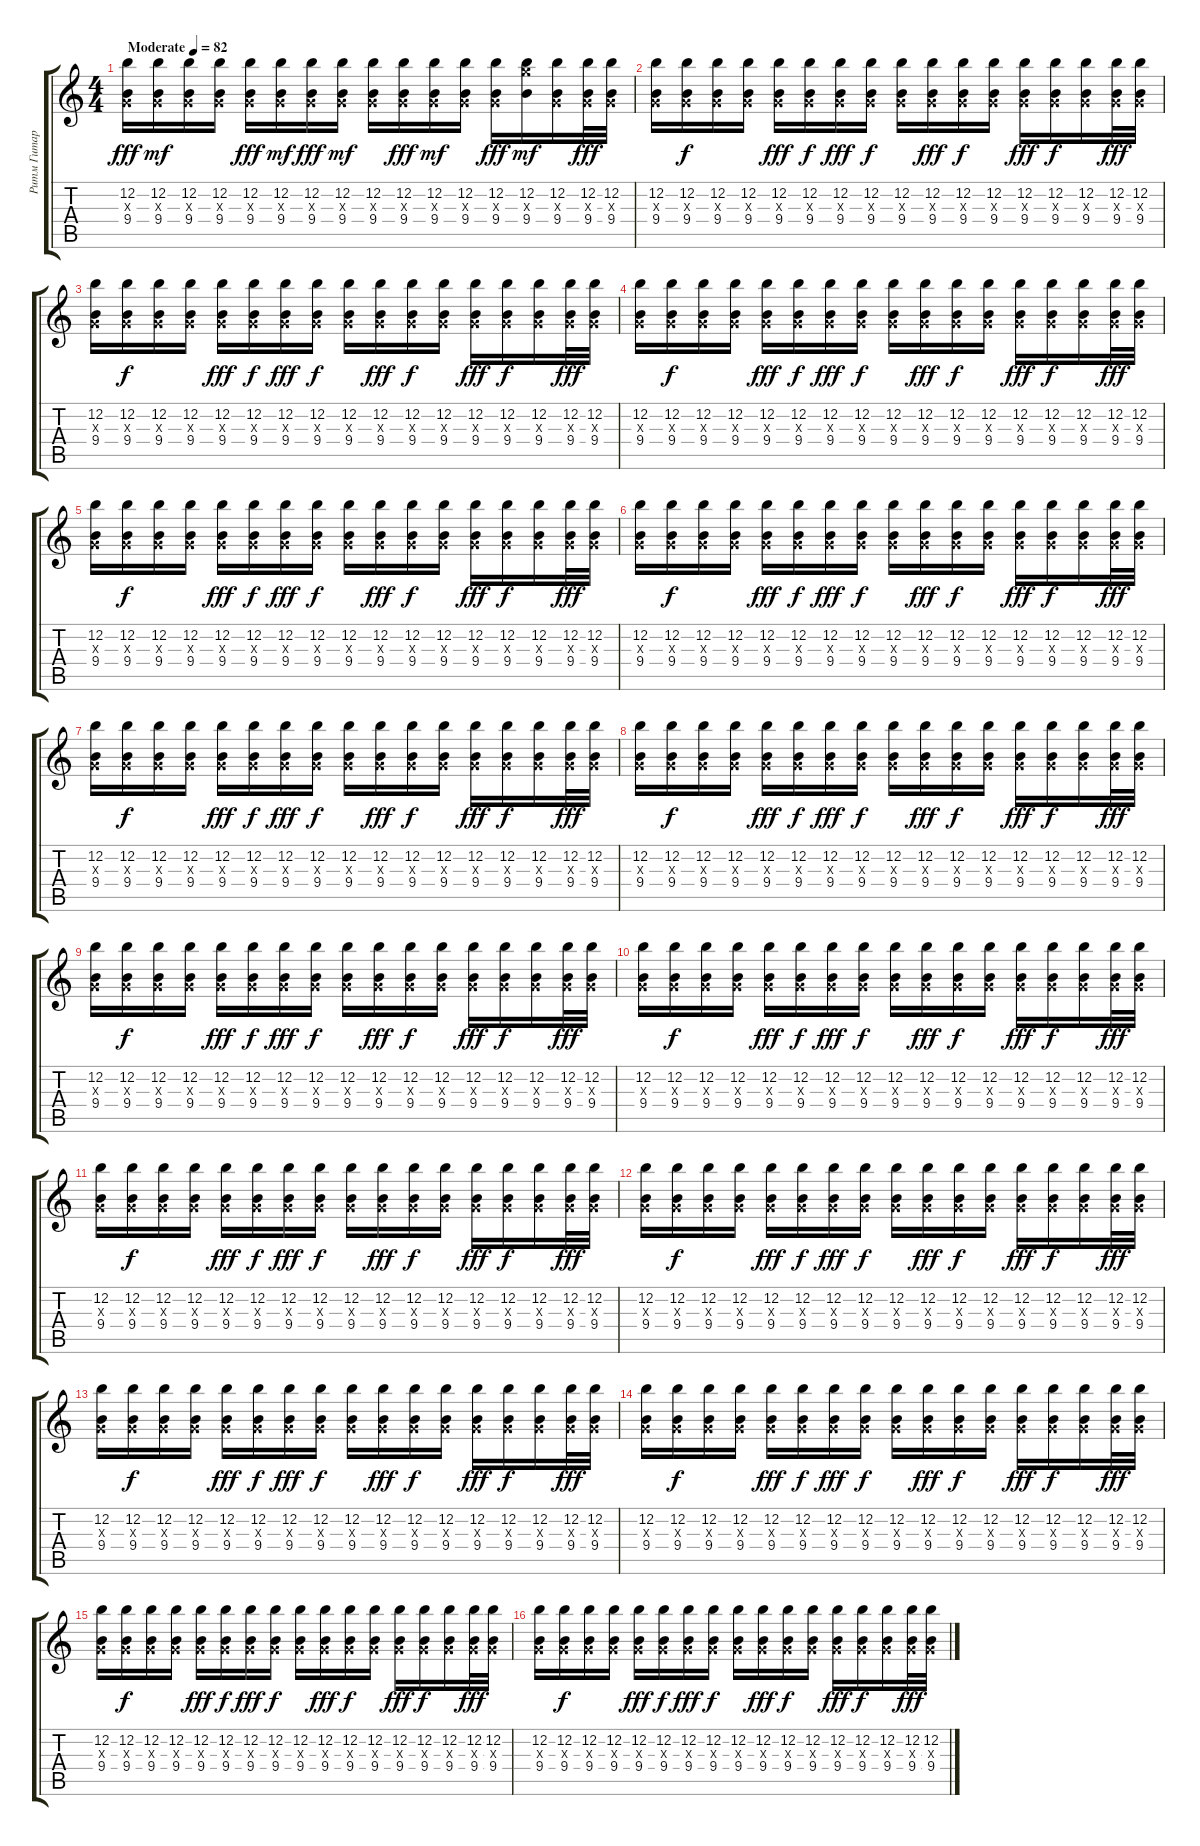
\track ("Ритм Гитара" "Ритм Гитар") {instrument electricguitarjazz}
\staff {score tabs}
\tuning (E4 B3 G3 D3 A2 E2) {hide}
\ts (4 4)
\tempo (82 "Moderate")
\clef g2
\ks c
(12.2 0.3{x} 9.4).16{dy fff instrument electricguitarjazz} (12.2 0.3{x} 9.4).16{dy mf} (12.2 0.3{x} 9.4).16 (12.2 0.3{x} 9.4).16 (12.2 0.3{x} 9.4).16{dy fff} (12.2 0.3{x} 9.4).16{dy mf} (12.2 0.3{x} 9.4).16{dy fff} (12.2 0.3{x} 9.4).16{dy mf} (12.2 0.3{x} 9.4).16 (12.2 0.3{x} 9.4).16{dy fff} (12.2 0.3{x} 9.4).16{dy mf} (12.2 0.3{x} 9.4).16 (12.2 0.3{x} 9.4).16{dy fff} (12.2 12.3{x} 9.4).16{dy mf} (12.2 0.3{x} 9.4).16 (12.2 0.3{x} 9.4).32{dy fff} (12.2 0.3{x} 9.4).32 |
(12.2 0.3{x} 9.4).16 (12.2 0.3{x} 9.4).16{dy f} (12.2 0.3{x} 9.4).16 (12.2 0.3{x} 9.4).16 (12.2 0.3{x} 9.4).16{dy fff} (12.2 0.3{x} 9.4).16{dy f} (12.2 0.3{x} 9.4).16{dy fff} (12.2 0.3{x} 9.4).16{dy f} (12.2 0.3{x} 9.4).16 (12.2 0.3{x} 9.4).16{dy fff} (12.2 0.3{x} 9.4).16{dy f} (12.2 0.3{x} 9.4).16 (12.2 0.3{x} 9.4).16{dy fff} (12.2 0.3{x} 9.4).16{dy f} (12.2 0.3{x} 9.4).16 (12.2 0.3{x} 9.4).32{dy fff} (12.2 0.3{x} 9.4).32 |
(12.2 0.3{x} 9.4).16 (12.2 0.3{x} 9.4).16{dy f} (12.2 0.3{x} 9.4).16 (12.2 0.3{x} 9.4).16 (12.2 0.3{x} 9.4).16{dy fff} (12.2 0.3{x} 9.4).16{dy f} (12.2 0.3{x} 9.4).16{dy fff} (12.2 0.3{x} 9.4).16{dy f} (12.2 0.3{x} 9.4).16 (12.2 0.3{x} 9.4).16{dy fff} (12.2 0.3{x} 9.4).16{dy f} (12.2 0.3{x} 9.4).16 (12.2 0.3{x} 9.4).16{dy fff} (12.2 0.3{x} 9.4).16{dy f} (12.2 0.3{x} 9.4).16 (12.2 0.3{x} 9.4).32{dy fff} (12.2 0.3{x} 9.4).32 |
(12.2 0.3{x} 9.4).16 (12.2 0.3{x} 9.4).16{dy f} (12.2 0.3{x} 9.4).16 (12.2 0.3{x} 9.4).16 (12.2 0.3{x} 9.4).16{dy fff} (12.2 0.3{x} 9.4).16{dy f} (12.2 0.3{x} 9.4).16{dy fff} (12.2 0.3{x} 9.4).16{dy f} (12.2 0.3{x} 9.4).16 (12.2 0.3{x} 9.4).16{dy fff} (12.2 0.3{x} 9.4).16{dy f} (12.2 0.3{x} 9.4).16 (12.2 0.3{x} 9.4).16{dy fff} (12.2 0.3{x} 9.4).16{dy f} (12.2 0.3{x} 9.4).16 (12.2 0.3{x} 9.4).32{dy fff} (12.2 0.3{x} 9.4).32 |
(12.2 0.3{x} 9.4).16 (12.2 0.3{x} 9.4).16{dy f} (12.2 0.3{x} 9.4).16 (12.2 0.3{x} 9.4).16 (12.2 0.3{x} 9.4).16{dy fff} (12.2 0.3{x} 9.4).16{dy f} (12.2 0.3{x} 9.4).16{dy fff} (12.2 0.3{x} 9.4).16{dy f} (12.2 0.3{x} 9.4).16 (12.2 0.3{x} 9.4).16{dy fff} (12.2 0.3{x} 9.4).16{dy f} (12.2 0.3{x} 9.4).16 (12.2 0.3{x} 9.4).16{dy fff} (12.2 0.3{x} 9.4).16{dy f} (12.2 0.3{x} 9.4).16 (12.2 0.3{x} 9.4).32{dy fff} (12.2 0.3{x} 9.4).32 |
(12.2 0.3{x} 9.4).16 (12.2 0.3{x} 9.4).16{dy f} (12.2 0.3{x} 9.4).16 (12.2 0.3{x} 9.4).16 (12.2 0.3{x} 9.4).16{dy fff} (12.2 0.3{x} 9.4).16{dy f} (12.2 0.3{x} 9.4).16{dy fff} (12.2 0.3{x} 9.4).16{dy f} (12.2 0.3{x} 9.4).16 (12.2 0.3{x} 9.4).16{dy fff} (12.2 0.3{x} 9.4).16{dy f} (12.2 0.3{x} 9.4).16 (12.2 0.3{x} 9.4).16{dy fff} (12.2 0.3{x} 9.4).16{dy f} (12.2 0.3{x} 9.4).16 (12.2 0.3{x} 9.4).32{dy fff} (12.2 0.3{x} 9.4).32 |
(12.2 0.3{x} 9.4).16 (12.2 0.3{x} 9.4).16{dy f} (12.2 0.3{x} 9.4).16 (12.2 0.3{x} 9.4).16 (12.2 0.3{x} 9.4).16{dy fff} (12.2 0.3{x} 9.4).16{dy f} (12.2 0.3{x} 9.4).16{dy fff} (12.2 0.3{x} 9.4).16{dy f} (12.2 0.3{x} 9.4).16 (12.2 0.3{x} 9.4).16{dy fff} (12.2 0.3{x} 9.4).16{dy f} (12.2 0.3{x} 9.4).16 (12.2 0.3{x} 9.4).16{dy fff} (12.2 0.3{x} 9.4).16{dy f} (12.2 0.3{x} 9.4).16 (12.2 0.3{x} 9.4).32{dy fff} (12.2 0.3{x} 9.4).32 |
(12.2 0.3{x} 9.4).16 (12.2 0.3{x} 9.4).16{dy f} (12.2 0.3{x} 9.4).16 (12.2 0.3{x} 9.4).16 (12.2 0.3{x} 9.4).16{dy fff} (12.2 0.3{x} 9.4).16{dy f} (12.2 0.3{x} 9.4).16{dy fff} (12.2 0.3{x} 9.4).16{dy f} (12.2 0.3{x} 9.4).16 (12.2 0.3{x} 9.4).16{dy fff} (12.2 0.3{x} 9.4).16{dy f} (12.2 0.3{x} 9.4).16 (12.2 0.3{x} 9.4).16{dy fff} (12.2 0.3{x} 9.4).16{dy f} (12.2 0.3{x} 9.4).16 (12.2 0.3{x} 9.4).32{dy fff} (12.2 0.3{x} 9.4).32 |
(12.2 0.3{x} 9.4).16 (12.2 0.3{x} 9.4).16{dy f} (12.2 0.3{x} 9.4).16 (12.2 0.3{x} 9.4).16 (12.2 0.3{x} 9.4).16{dy fff} (12.2 0.3{x} 9.4).16{dy f} (12.2 0.3{x} 9.4).16{dy fff} (12.2 0.3{x} 9.4).16{dy f} (12.2 0.3{x} 9.4).16 (12.2 0.3{x} 9.4).16{dy fff} (12.2 0.3{x} 9.4).16{dy f} (12.2 0.3{x} 9.4).16 (12.2 0.3{x} 9.4).16{dy fff} (12.2 0.3{x} 9.4).16{dy f} (12.2 0.3{x} 9.4).16 (12.2 0.3{x} 9.4).32{dy fff} (12.2 0.3{x} 9.4).32 |
(12.2 0.3{x} 9.4).16 (12.2 0.3{x} 9.4).16{dy f} (12.2 0.3{x} 9.4).16 (12.2 0.3{x} 9.4).16 (12.2 0.3{x} 9.4).16{dy fff} (12.2 0.3{x} 9.4).16{dy f} (12.2 0.3{x} 9.4).16{dy fff} (12.2 0.3{x} 9.4).16{dy f} (12.2 0.3{x} 9.4).16 (12.2 0.3{x} 9.4).16{dy fff} (12.2 0.3{x} 9.4).16{dy f} (12.2 0.3{x} 9.4).16 (12.2 0.3{x} 9.4).16{dy fff} (12.2 0.3{x} 9.4).16{dy f} (12.2 0.3{x} 9.4).16 (12.2 0.3{x} 9.4).32{dy fff} (12.2 0.3{x} 9.4).32 |
(12.2 0.3{x} 9.4).16 (12.2 0.3{x} 9.4).16{dy f} (12.2 0.3{x} 9.4).16 (12.2 0.3{x} 9.4).16 (12.2 0.3{x} 9.4).16{dy fff} (12.2 0.3{x} 9.4).16{dy f} (12.2 0.3{x} 9.4).16{dy fff} (12.2 0.3{x} 9.4).16{dy f} (12.2 0.3{x} 9.4).16 (12.2 0.3{x} 9.4).16{dy fff} (12.2 0.3{x} 9.4).16{dy f} (12.2 0.3{x} 9.4).16 (12.2 0.3{x} 9.4).16{dy fff} (12.2 0.3{x} 9.4).16{dy f} (12.2 0.3{x} 9.4).16 (12.2 0.3{x} 9.4).32{dy fff} (12.2 0.3{x} 9.4).32 |
(12.2 0.3{x} 9.4).16 (12.2 0.3{x} 9.4).16{dy f} (12.2 0.3{x} 9.4).16 (12.2 0.3{x} 9.4).16 (12.2 0.3{x} 9.4).16{dy fff} (12.2 0.3{x} 9.4).16{dy f} (12.2 0.3{x} 9.4).16{dy fff} (12.2 0.3{x} 9.4).16{dy f} (12.2 0.3{x} 9.4).16 (12.2 0.3{x} 9.4).16{dy fff} (12.2 0.3{x} 9.4).16{dy f} (12.2 0.3{x} 9.4).16 (12.2 0.3{x} 9.4).16{dy fff} (12.2 0.3{x} 9.4).16{dy f} (12.2 0.3{x} 9.4).16 (12.2 0.3{x} 9.4).32{dy fff} (12.2 0.3{x} 9.4).32 |
(12.2 0.3{x} 9.4).16 (12.2 0.3{x} 9.4).16{dy f} (12.2 0.3{x} 9.4).16 (12.2 0.3{x} 9.4).16 (12.2 0.3{x} 9.4).16{dy fff} (12.2 0.3{x} 9.4).16{dy f} (12.2 0.3{x} 9.4).16{dy fff} (12.2 0.3{x} 9.4).16{dy f} (12.2 0.3{x} 9.4).16 (12.2 0.3{x} 9.4).16{dy fff} (12.2 0.3{x} 9.4).16{dy f} (12.2 0.3{x} 9.4).16 (12.2 0.3{x} 9.4).16{dy fff} (12.2 0.3{x} 9.4).16{dy f} (12.2 0.3{x} 9.4).16 (12.2 0.3{x} 9.4).32{dy fff} (12.2 0.3{x} 9.4).32 |
(12.2 0.3{x} 9.4).16 (12.2 0.3{x} 9.4).16{dy f} (12.2 0.3{x} 9.4).16 (12.2 0.3{x} 9.4).16 (12.2 0.3{x} 9.4).16{dy fff} (12.2 0.3{x} 9.4).16{dy f} (12.2 0.3{x} 9.4).16{dy fff} (12.2 0.3{x} 9.4).16{dy f} (12.2 0.3{x} 9.4).16 (12.2 0.3{x} 9.4).16{dy fff} (12.2 0.3{x} 9.4).16{dy f} (12.2 0.3{x} 9.4).16 (12.2 0.3{x} 9.4).16{dy fff} (12.2 0.3{x} 9.4).16{dy f} (12.2 0.3{x} 9.4).16 (12.2 0.3{x} 9.4).32{dy fff} (12.2 0.3{x} 9.4).32 |
(12.2 0.3{x} 9.4).16 (12.2 0.3{x} 9.4).16{dy f} (12.2 0.3{x} 9.4).16 (12.2 0.3{x} 9.4).16 (12.2 0.3{x} 9.4).16{dy fff} (12.2 0.3{x} 9.4).16{dy f} (12.2 0.3{x} 9.4).16{dy fff} (12.2 0.3{x} 9.4).16{dy f} (12.2 0.3{x} 9.4).16 (12.2 0.3{x} 9.4).16{dy fff} (12.2 0.3{x} 9.4).16{dy f} (12.2 0.3{x} 9.4).16 (12.2 0.3{x} 9.4).16{dy fff} (12.2 0.3{x} 9.4).16{dy f} (12.2 0.3{x} 9.4).16 (12.2 0.3{x} 9.4).32{dy fff} (12.2 0.3{x} 9.4).32 |
(12.2 0.3{x} 9.4).16 (12.2 0.3{x} 9.4).16{dy f} (12.2 0.3{x} 9.4).16 (12.2 0.3{x} 9.4).16 (12.2 0.3{x} 9.4).16{dy fff} (12.2 0.3{x} 9.4).16{dy f} (12.2 0.3{x} 9.4).16{dy fff} (12.2 0.3{x} 9.4).16{dy f} (12.2 0.3{x} 9.4).16 (12.2 0.3{x} 9.4).16{dy fff} (12.2 0.3{x} 9.4).16{dy f} (12.2 0.3{x} 9.4).16 (12.2 0.3{x} 9.4).16{dy fff} (12.2 0.3{x} 9.4).16{dy f} (12.2 0.3{x} 9.4).16 (12.2 0.3{x} 9.4).32{dy fff} (12.2 0.3{x} 9.4).32
